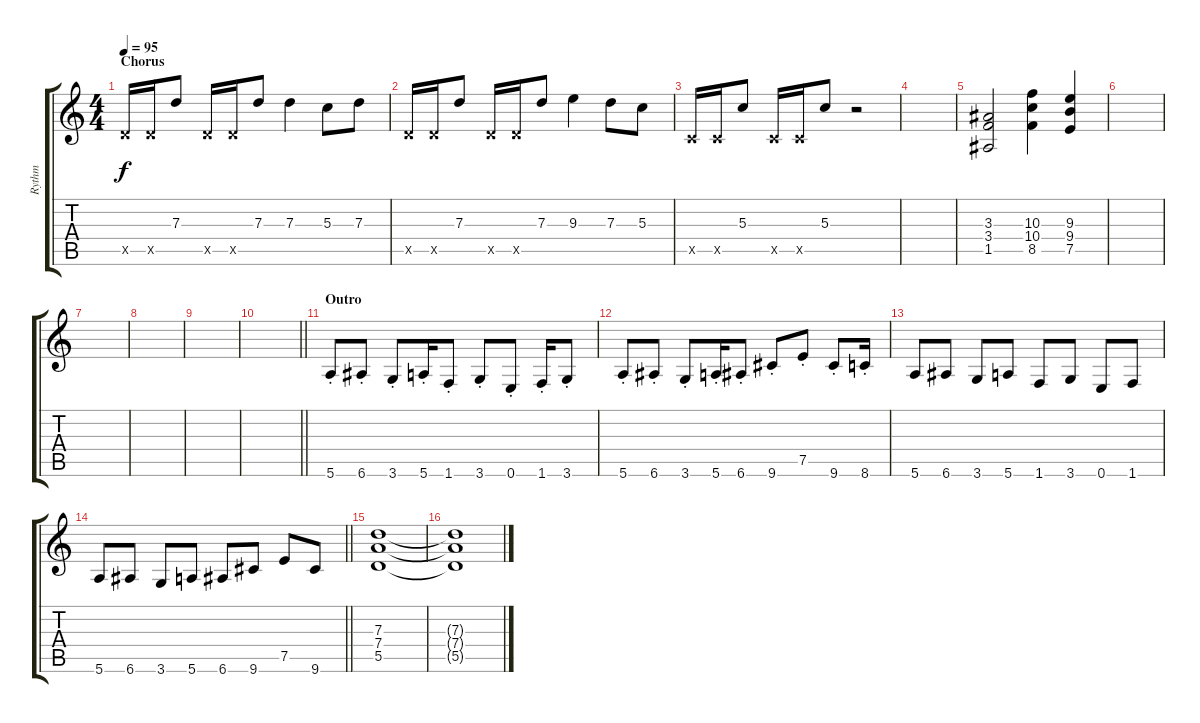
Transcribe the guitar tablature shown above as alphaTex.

\track ("Rythm" "Rythm") {instrument distortionguitar}
\staff {score tabs}
\tuning (E4 B3 G3 D3 A2 E2) {hide}
\ts (4 4)
\section ("" "Chorus")
\tempo 95
\clef g2
\ks c
5.5{x}.16{dy f} 5.5{x}.16 7.3.8 5.5{x}.16 5.5{x}.16 7.3.8 7.3.4 5.3.8 7.3.8 |
5.5{x}.16 5.5{x}.16 7.3.8 5.5{x}.16 5.5{x}.16 7.3.8 9.3.4 7.3.8 5.3.8 |
3.5{x}.16 3.5{x}.16 5.3.8 3.5{x}.16 3.5{x}.16 5.3.8 r.2 |
|
(3.3 3.4 1.5).2 (10.3 10.4 8.5).4 (9.3 9.4 7.5).4 |
|
|
|
|
\barLineRight lightlight
|
\section ("" "Outro")
5.6{st}.8 6.6{st}.8 3.6{st}.8 5.6{st}.16 1.6{st}.8 3.6{st}.8 0.6{st}.8 1.6{st}.16 3.6{st}.8 |
5.6{st}.8 6.6{st}.8 3.6{st}.8 5.6{st}.16 6.6{st}.8 9.6{st}.8 7.5{st}.8 9.6{st}.8 8.6{st}.16 |
5.6.8 6.6.8 3.6.8 5.6.8 1.6.8 3.6.8 0.6.8 1.6.8 |
\barLineRight lightlight
5.6.8 6.6.8 3.6.8 5.6.8 6.6.8 9.6.8 7.5.8 9.6.8 |
(7.3 7.4 5.5).1 |
(7.3{t} 7.4{t} 5.5{t}).1
